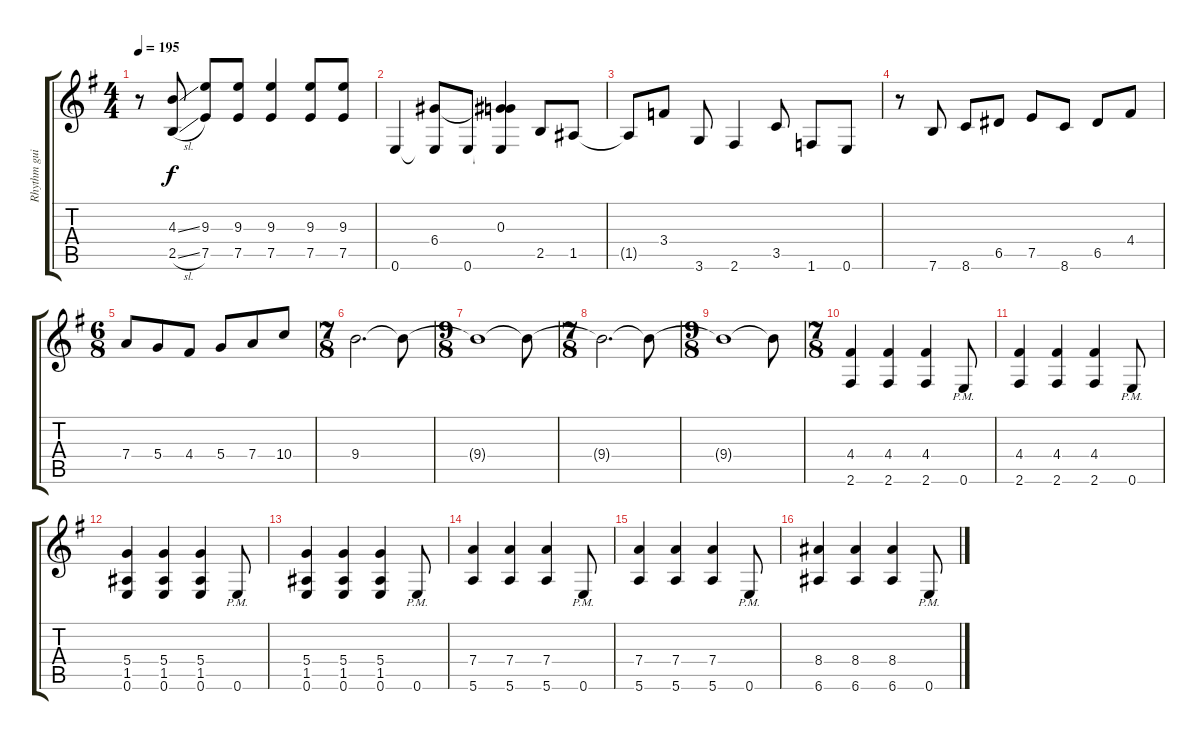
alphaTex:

\track ("Rhythm guitar" "Rhythm gui") {instrument distortionguitar}
\staff {score tabs}
\tuning (E4 B3 G3 D3 A2 E2) {hide}
\ts (4 4)
\tempo 195
\clef g2
\ks eminor
r.8{dy f} (4.3{ss} 2.5{sl}).8 (9.3 7.5).8 (9.3 7.5).8 (9.3 7.5).4 (9.3 7.5).8 (9.3 7.5).8 |
0.6.4 (6.4 0.6{t}).8 0.6.8 (0.3 6.4{t} 0.6{t}).4 2.5.8 1.5.8 |
1.5{t}.8 3.4.8 3.6.8 2.6.4 3.5.8 1.6.8 0.6.8 |
r.8 7.6.8 8.6.8 6.5.8 7.5.8 8.6.8 6.5.8 4.4.8 |
\ts (6 8)
7.4.8 5.4.8 4.4.8 5.4.8 7.4.8 10.4.8 |
\ts (7 8)
9.4.2{d} 9.4{t}.8 |
\ts (9 8)
9.4{t}.1 9.4{t}.8 |
\ts (7 8)
9.4{t}.2{d} 9.4{t}.8 |
\ts (9 8)
9.4{t}.1 9.4{t}.8 |
\ts (7 8)
(4.4 2.6).4 (4.4 2.6).4 (4.4 2.6).4 0.6{pm}.8 |
(4.4 2.6).4 (4.4 2.6).4 (4.4 2.6).4 0.6{pm}.8 |
(5.4 1.5 0.6).4 (5.4 1.5 0.6).4 (5.4 1.5 0.6).4 0.6{pm}.8 |
(5.4 1.5 0.6).4 (5.4 1.5 0.6).4 (5.4 1.5 0.6).4 0.6{pm}.8 |
(7.4 5.6).4 (7.4 5.6).4 (7.4 5.6).4 0.6{pm}.8 |
(7.4 5.6).4 (7.4 5.6).4 (7.4 5.6).4 0.6{pm}.8 |
(8.4 6.6).4 (8.4 6.6).4 (8.4 6.6).4 0.6{pm}.8
